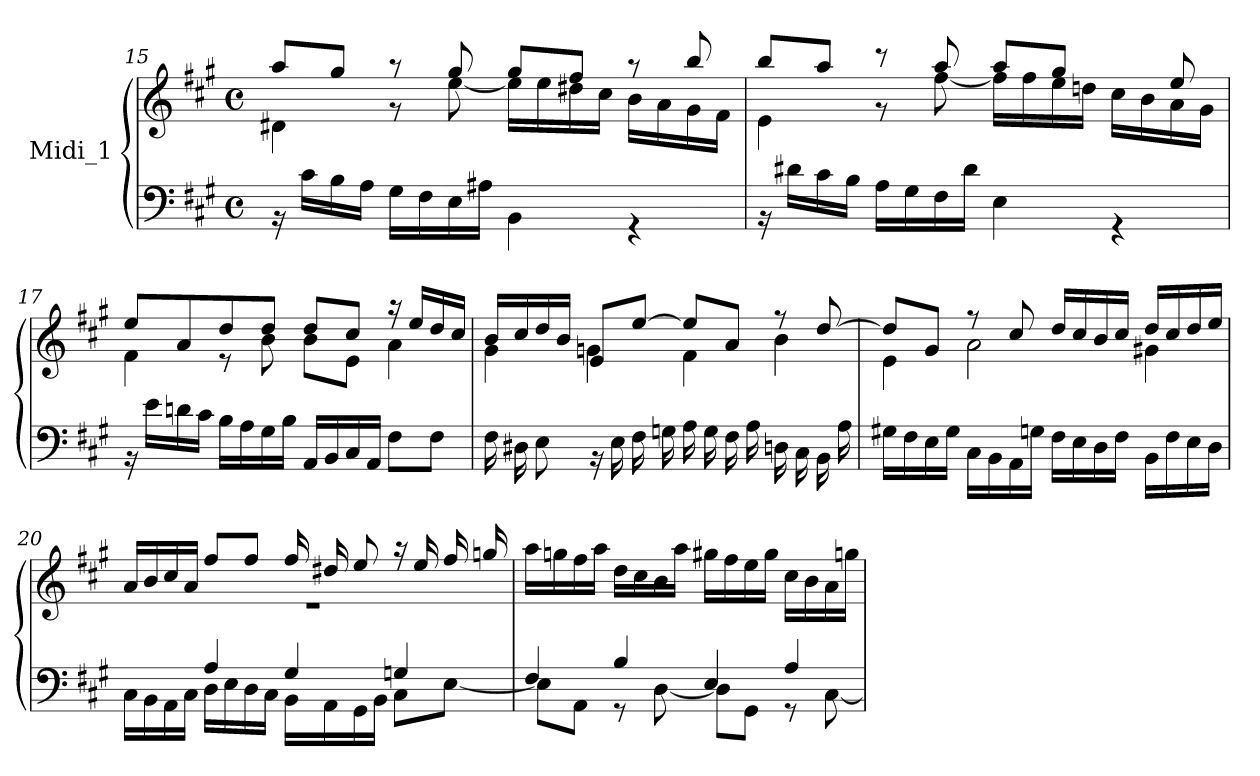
**kern	**kern
*part1	*part1
*staff2	*staff1
*I"Midi_1	*
!!LO:LB:g=z
*clefF4	*clefG2
*k[f#c#g#]	*k[f#c#g#]
*A:	*A:
*M4/4	*M4/4
*met(c)	*met(c)
=15	=15
*^	*^
1ryy	16r	8aaL	4d#X\
.	16c#\LL	.	.
.	16B\	8gg#J	.
.	16A\JJ	.	.
.	16G#\LL	8r	8r
.	16F#\	.	.
.	16E\	8gg#/	[8ee\
.	16A#X\JJ	.	.
.	4BB\	8gg#/L	16eeLL]
.	.	.	16ee
.	.	8ff#/J	16dd#X
.	.	.	16cc#JJ
.	4r	8r	16b\LL
.	.	.	16a\
.	.	8bb/	16g#\
.	.	.	16f#\JJ
=16	=16	=16	=16
1ryy	16r	8bbL	4e\
.	16d#XLL	.	.
.	16c#\	8aaJ	.
.	16B\JJ	.	.
.	16A\LL	8r	8r
.	16G#\	.	.
.	16F#\	8aa/	[8ff#\
.	16d#\JJ	.	.
.	4E\	8aaL	16ff#\LL]
.	.	.	16ff#\
.	.	8gg#J	16ee\
.	.	.	16ddn\JJ
.	4r	8ryy	16cc#LL
.	.	.	16b
.	.	8ee/	16a
.	.	.	16g#JJ
!!LO:LB:g=z	!!
=17	=17	=17	=17
1ryy	16r	8ee/L	4f#\
.	16e\LL	.	.
.	16dn\	8a/	.
.	16c#\JJ	.	.
.	16B\LL	8dd/	8r
.	16A\	.	.
.	16G#\	8dd/J	8b\
.	16B\JJ	.	.
.	16AA/LL	8dd/L	8b\L
.	16BB/	.	.
.	16C#/	8cc#/J	8e\J
.	16AA/JJ	.	.
.	8F#L	16r	4a\
.	.	16eeLL	.
.	8F#\J	16dd	.
.	.	16cc#JJ	.
=18	=18	=18	=18
1ryy	16F#LL	16bLL	4g#
.	16D#X\	16cc#	.
.	8E\J	16dd	.
.	.	16bJJ	.
.	16r	8eL	4gn
.	16E\LL	.	.
.	16F#\	[8eeJ	.
.	16Gn\JJ	.	.
.	16A\LL	8ee/L]	4f#\
.	16G\	.	.
.	16F#\	8a/J	.
.	16A\JJ	.	.
.	16Dn\LL	8r	4b\
.	16C#\	.	.
.	16BB\	[8dd/	.
.	16A\JJ	.	.
!!LO:LB:g=z	!!
=19	=19	=19	=19
1ryy	16G#X\LL	8ddL]	4e\
.	16F#\	.	.
.	16E\	8g#J	.
.	16G#\JJ	.	.
.	16C#\LL	8r	2a\
.	16BB\	.	.
.	16AA\	8cc#/	.
.	16Gn\JJ	.	.
.	16F#LL	16ddLL	.
.	16E\	16cc#	.
.	16D\	16b	.
.	16F#\JJ	16cc#JJ	.
.	16BB\LL	16ddLL	4g#X\
.	16F#\	16cc#	.
.	16E\	16dd	.
.	16D\JJ	16eeJJ	.
=20	=20	=20	=20
4ryy	16C#\LL	16a/LL	1r
.	16BB\	16b/	.
.	16AA\	16cc#/	.
.	16C#\JJ	16a/JJ	.
4A/	16DLL	8ff#L	.
.	16E\	.	.
.	16D\	8ff#J	.
.	16C#\JJ	.	.
4G#/	16BBLL	16ff#LL	.
.	16AA\	16dd#X	.
.	16GG#\	8eeJ	.
.	16BB\JJ	.	.
4Gn/	8C#\L	16r	.
.	.	16ee/LL	.
.	[8E\J	16ff#/	.
.	.	16ggn/JJ	.
!!LO:LB:g=z	!!
=21	=21	=21	=21
4F#/	8E\L]	16aa\LL	1ryy
.	.	16ggn\	.
.	8AA\J	16ff#\	.
.	.	16aa\JJ	.
4B/	8r	16dd\LL	.
.	.	16cc#\	.
.	[8D\	16b\	.
.	.	16aa\JJ	.
4E/	8DL]	16gg#X\LL	.
.	.	16ff#\	.
.	8GG#\J	16ee\	.
.	.	16gg#\JJ	.
4A/	8r	16cc#\LL	.
.	.	16b\	.
.	[8C#\	16a\	.
.	.	16ggn\JJ	.
*v	*v	*	*
*	*v	*v
=	=
*-	*-
